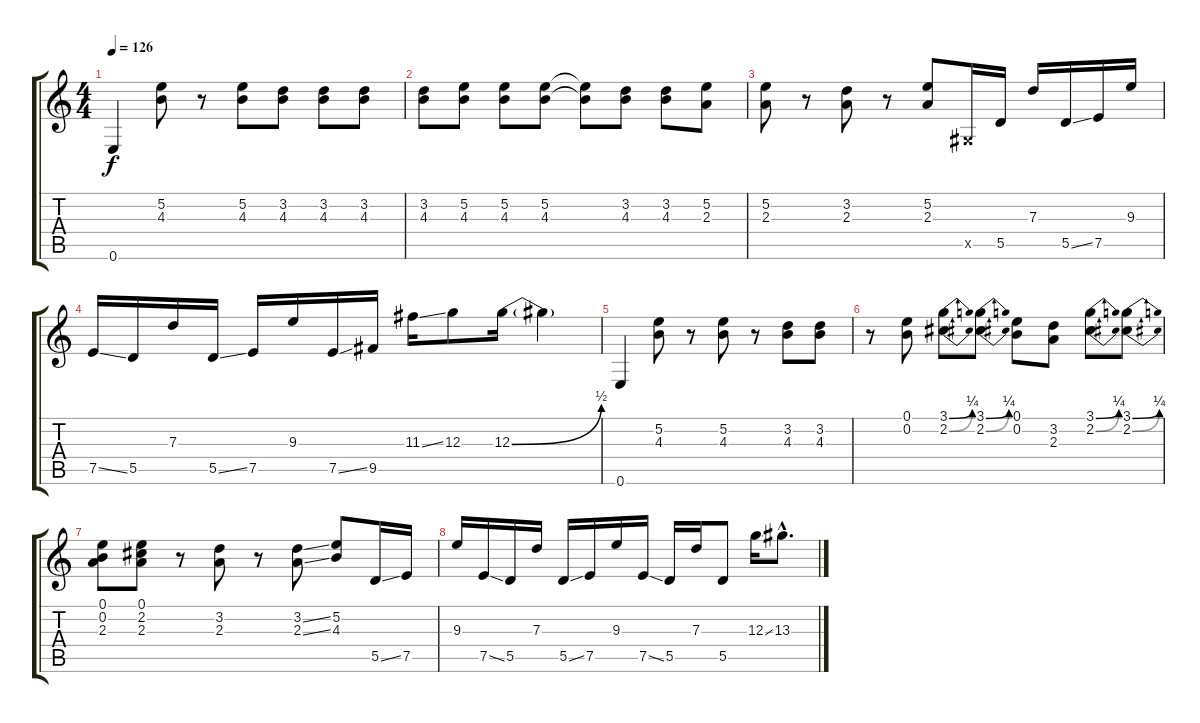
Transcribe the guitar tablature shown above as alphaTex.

\track "" {instrument electricguitarclean}
\staff {score tabs}
\tuning (E4 B3 G3 D3 A2 E2) {hide}
\ts (4 4)
\tempo 126
\clef g2
\ks c
0.6.4{dy f} (5.2 4.3).8 r.8 (5.2 4.3).8 (3.2 4.3).8 (3.2 4.3).8 (3.2 4.3).8 |
(3.2 4.3).8 (5.2 4.3).8 (5.2 4.3).8 (5.2 4.3).8 (5.2{t} 4.3{t}).8 (3.2 4.3).8 (3.2 4.3).8 (5.2 2.3).8 |
(5.2 2.3).8 r.8 (3.2 2.3).8 r.8 (5.2 2.3).8 -1.5{x}.16 5.5.16 7.3.16 5.5{ss}.16 7.5.16 9.3.16 |
7.5{ss}.16 5.5.16 7.3.16 5.5{ss}.16 7.5.16 9.3.16 7.5{ss}.16 9.5.16 11.3{ss}.16 12.3.8 12.3{be (bend 0 0 60 2)}.16 12.3{t}.4 |
0.6.4 (5.2 4.3).8 r.8 (5.2 4.3).8 r.8 (3.2 4.3).8 (3.2 4.3).8 |
r.8 (0.1 0.2).8 (3.1{be (bend 0 0 60 1)} 2.2{be (bend 0 0 60 1)}).8 (3.1{be (bend 0 0 60 1)} 2.2{be (bend 0 0 60 1)}).8 (0.1 0.2).8 (3.2 2.3).8 (3.1{be (bend 0 0 60 1)} 2.2{be (bend 0 0 60 1)}).8 (3.1{be (bend 0 0 60 1)} 2.2{be (bend 0 0 60 1)}).8 |
(0.1 0.2 2.3).8 (0.1 2.2 2.3).8 r.8 (3.2 2.3).8 r.8 (3.2{ss} 2.3{ss}).8 (5.2 4.3).8 5.5{ss}.16 7.5.16 |
9.3.16 7.5{ss}.16 5.5.16 7.3.16 5.5{ss}.16 7.5.16 9.3.16 7.5{ss}.16 5.5.16 7.3.16 5.5.8 12.3{ss}.16 13.3{hac}.8{d}
